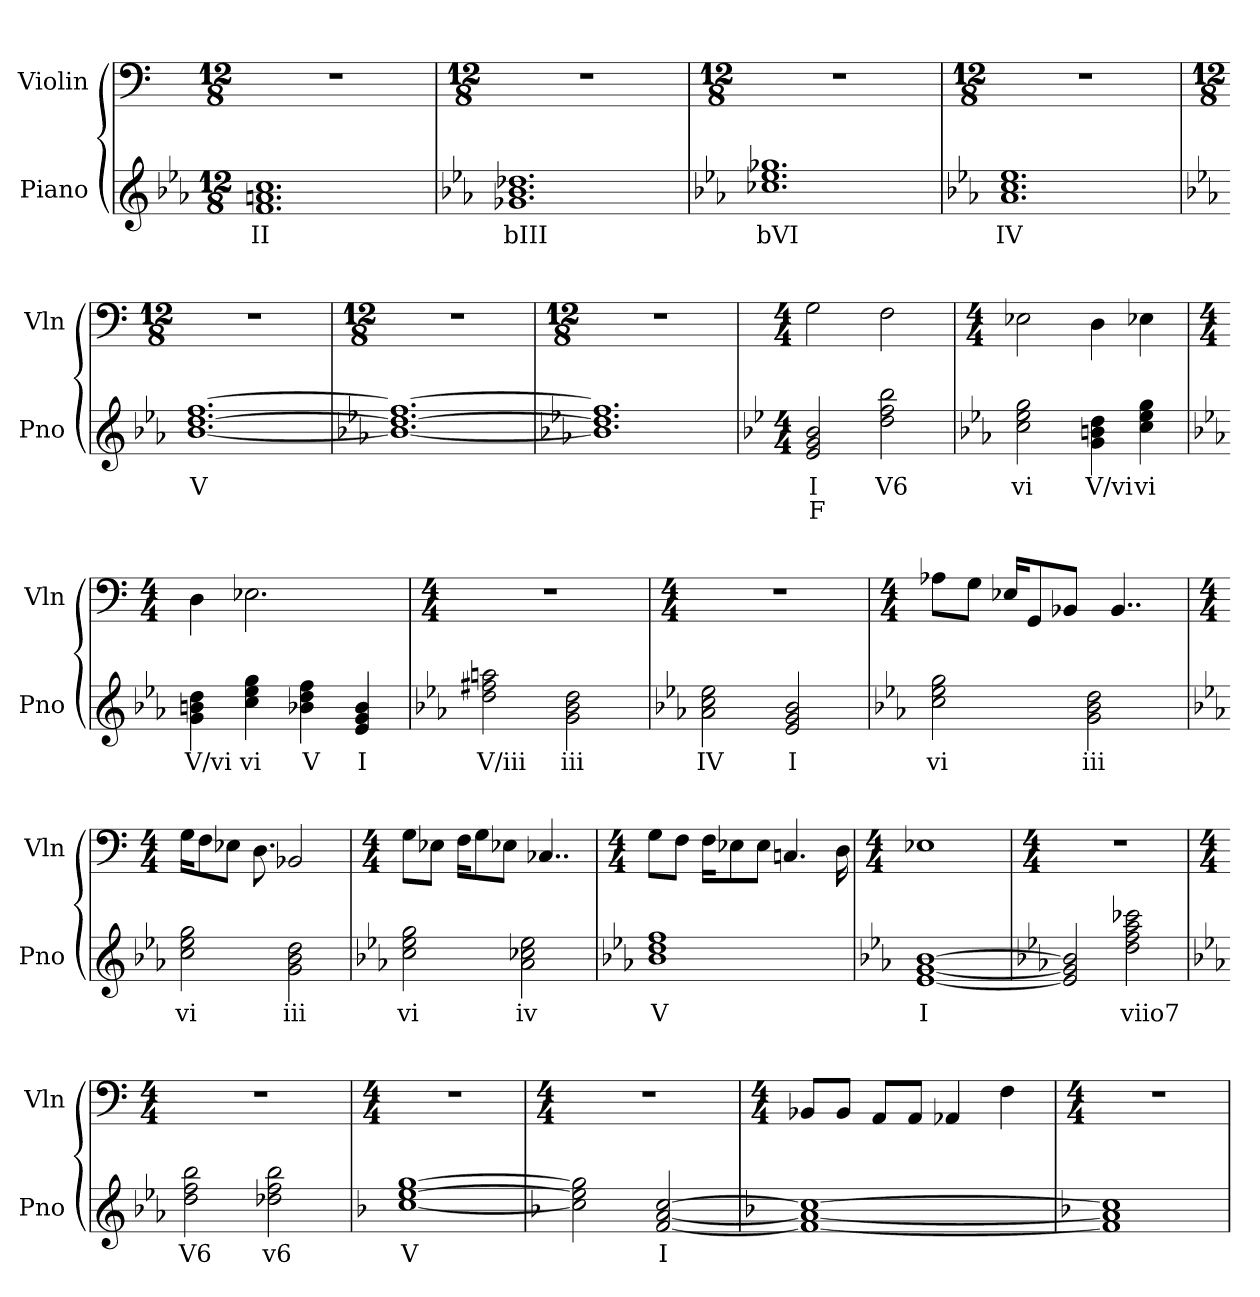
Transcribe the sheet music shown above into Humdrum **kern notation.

**kern	**text	**text	**kern
*part2	*part2	*part2	*part1
*staff2	*staff2	*staff2	*staff1
*I"Piano	*	*	*I"Violin
*I'Pno	*	*	*I'Vln
*k[b-e-a-]	*	*	*
*E-:	*	*	*
*M12/8	*	*	*M12/8
=	=	=	=
1.f 1.an 1.cc	II	.	1.r
=	=	=	=
*k[b-e-a-]	*	*	*
*E-:	*	*	*
*	*	*	*M12/8
1.g-X 1.b- 1.dd-X	bIII	.	1.r
=	=	=	=
*k[b-e-a-]	*	*	*
*E-:	*	*	*
*	*	*	*M12/8
1.cc-X 1.ee- 1.gg-X	bVI	.	1.r
=	=	=	=
*k[b-e-a-]	*	*	*
*E-:	*	*	*
*	*	*	*M12/8
1.a- 1.cc 1.ee-	IV	.	1.r
=	=	=	=
*k[b-e-a-]	*	*	*
*E-:	*	*	*
*	*	*	*M12/8
[1.b- [1.dd [1.ff	V	.	1.r
=	=	=	=
*k[b-e-a-]	*	*	*
*E-:	*	*	*
*	*	*	*M12/8
1.b-_ 1.dd_ 1.ff_	.	.	1.r
=	=	=	=
*k[b-e-a-]	*	*	*
*E-:	*	*	*
*	*	*	*M12/8
1.b-] 1.dd] 1.ff]	.	.	1.r
=	=	=	=
*k[b-e-]	*	*	*
*B-:	*	*	*
*M4/4	*	*	*M4/4
2e- 2g 2b-	I	F	2G
2dd 2ff 2bb-	V6	.	2F
=	=	=	=
*k[b-e-a-]	*	*	*
*E-:	*	*	*
*	*	*	*M4/4
2cc 2ee- 2gg	vi	.	2E-X
4g 4bn 4dd	V/vi	.	4D
4cc 4ee- 4gg	vi	.	4E-X
=	=	=	=
*k[b-e-a-]	*	*	*
*E-:	*	*	*
*	*	*	*M4/4
4g 4bn 4dd	V/vi	.	4D
4cc 4ee- 4gg	vi	.	2.E-X
4b-X 4dd 4ff	V	.	.
4e- 4g 4b-	I	.	.
=	=	=	=
*k[b-e-a-]	*	*	*
*E-:	*	*	*
*	*	*	*M4/4
2dd 2ff#X 2aan	V/iii	.	1r
2g 2b- 2dd	iii	.	.
=	=	=	=
*k[b-e-a-]	*	*	*
*E-:	*	*	*
*	*	*	*M4/4
2a- 2cc 2ee-	IV	.	1r
2e- 2g 2b-	I	.	.
=	=	=	=
*k[b-e-a-]	*	*	*
*E-:	*	*	*
*	*	*	*M4/4
2cc 2ee- 2gg	vi	.	8A-XL
.	.	.	8GJ
.	.	.	16E-XKL
.	.	.	8GG
.	.	.	8BB-XJ
2g 2b- 2dd	iii	.	.
.	.	.	4..BB-
=	=	=	=
*k[b-e-a-]	*	*	*
*E-:	*	*	*
*	*	*	*M4/4
2cc 2ee- 2gg	vi	.	16GKL
.	.	.	8F
.	.	.	8E-XJ
.	.	.	8.D
2g 2b- 2dd	iii	.	2BB-X
=	=	=	=
*k[b-e-a-]	*	*	*
*E-:	*	*	*
*	*	*	*M4/4
2cc 2ee- 2gg	vi	.	8GL
.	.	.	8E-XJ
.	.	.	16FKL
.	.	.	8G
.	.	.	8E-XJ
2a- 2cc-X 2ee-	iv	.	.
.	.	.	4..C-X
=	=	=	=
*k[b-e-a-]	*	*	*
*E-:	*	*	*
*	*	*	*M4/4
1b- 1dd 1ff	V	.	8GL
.	.	.	8FJ
.	.	.	16FKL
.	.	.	8E-X
.	.	.	8E-J
.	.	.	4.Cn
.	.	.	16D
=	=	=	=
*k[b-e-a-]	*	*	*
*E-:	*	*	*
*	*	*	*M4/4
[1e- [1g [1b-	I	.	1E-X
=	=	=	=
*k[b-e-a-]	*	*	*
*E-:	*	*	*
*	*	*	*M4/4
2e-] 2g] 2b-]	.	.	1r
2dd 2ff 2aa- 2ccc-X	viio7	.	.
=	=	=	=
*k[b-e-a-]	*	*	*
*E-:	*	*	*
*	*	*	*M4/4
2dd 2ff 2bb-	V6	.	1r
2dd-X 2ff 2bb-	v6	.	.
=	=	=	=
*k[b-]	*	*	*
*F:	*	*	*
*	*	*	*M4/4
[1cc [1ee [1gg	V	.	1r
=	=	=	=
*k[b-]	*	*	*
*F:	*	*	*
*	*	*	*M4/4
2cc] 2ee] 2gg]	.	.	1r
[2f [2a [2cc	I	.	.
=	=	=	=
*k[b-]	*	*	*
*F:	*	*	*
*	*	*	*M4/4
1f_ 1a_ 1cc_	.	.	8BB-XL
.	.	.	8BB-J
.	.	.	8AAL
.	.	.	8AAJ
.	.	.	4AA-X
.	.	.	4F
=	=	=	=
*k[b-]	*	*	*
*F:	*	*	*
*	*	*	*M4/4
1f] 1a] 1cc]	.	.	1r
=	=	=	=
*-	*-	*-	*-
